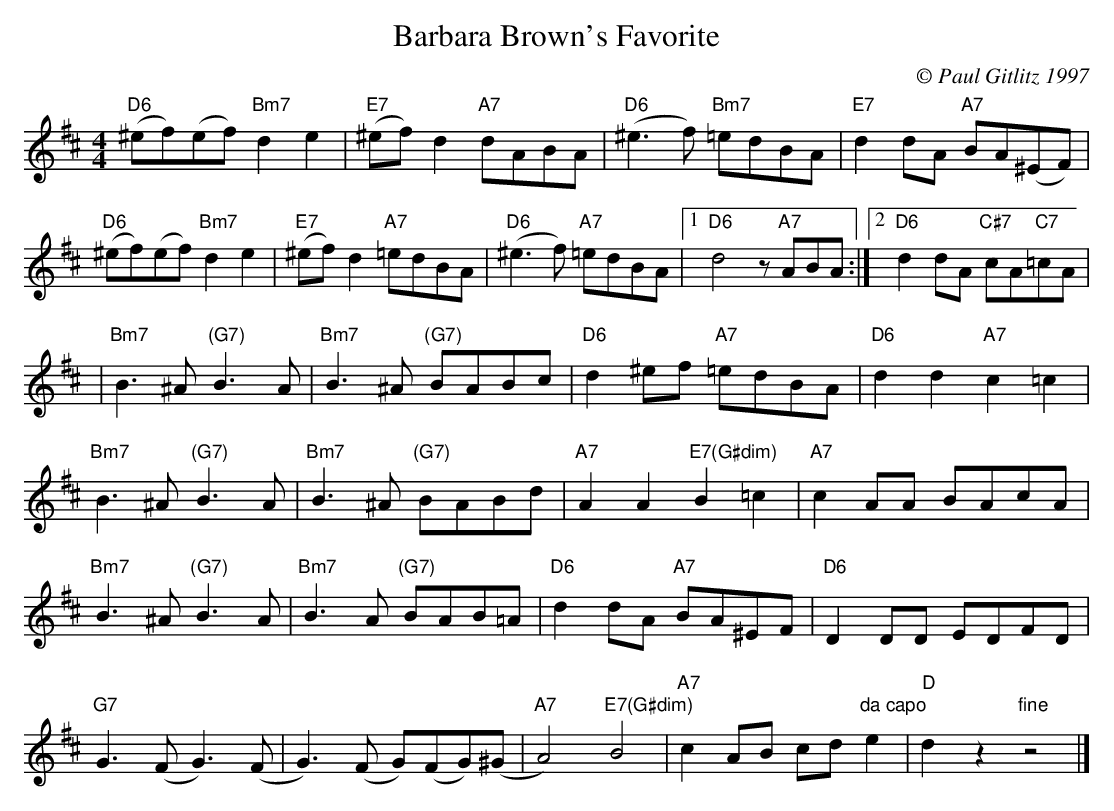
X:1
T:Barbara Brown's Favorite
M:4/4
L:1/8
C:© Paul Gitlitz 1997
K:D
"D6"(^ef)(ef) "Bm7"d2e2|"E7"(^ef)d2"A7"dABA|"D6"(^e3f) "Bm7"=edBA|"E7"d2dA "A7"BA(^EF)|!
"D6"(^ef)(ef) "Bm7"d2e2|"E7"(^ef)d2"A7"=edBA|"D6"(^e3f) "A7"=edBA|1"D6"d4 z"A7"ABA:|2"D6"d2dA "C#7"cA"C7"=cA|!
|"Bm7"B3^A"(G7)"B3A|"Bm7"B3^A "(G7)"BABc|"D6"d2^ef "A7"=edBA|"D6"d2d2"A7"c2=c2|!
"Bm7"B3^A"(G7)"B3A|"Bm7"B3^A "(G7)"BABd|"A7"A2A2"E7(G#dim)"B2=c2|"A7"c2AA BAcA|!
"Bm7"B3^A"(G7)"B3A|"Bm7"B3A "(G7)"BAB=A|"D6"d2dA "A7"BA^EF  |"D6"D2DD EDFD|!
"G7"G3(FG3)(F|G3)(F G)(FG)(^G|"A7"A4)"E7(G#dim)"B4|"A7"c2AB cd"da capo"e2|"D"d2z2 "fine"z4|]
